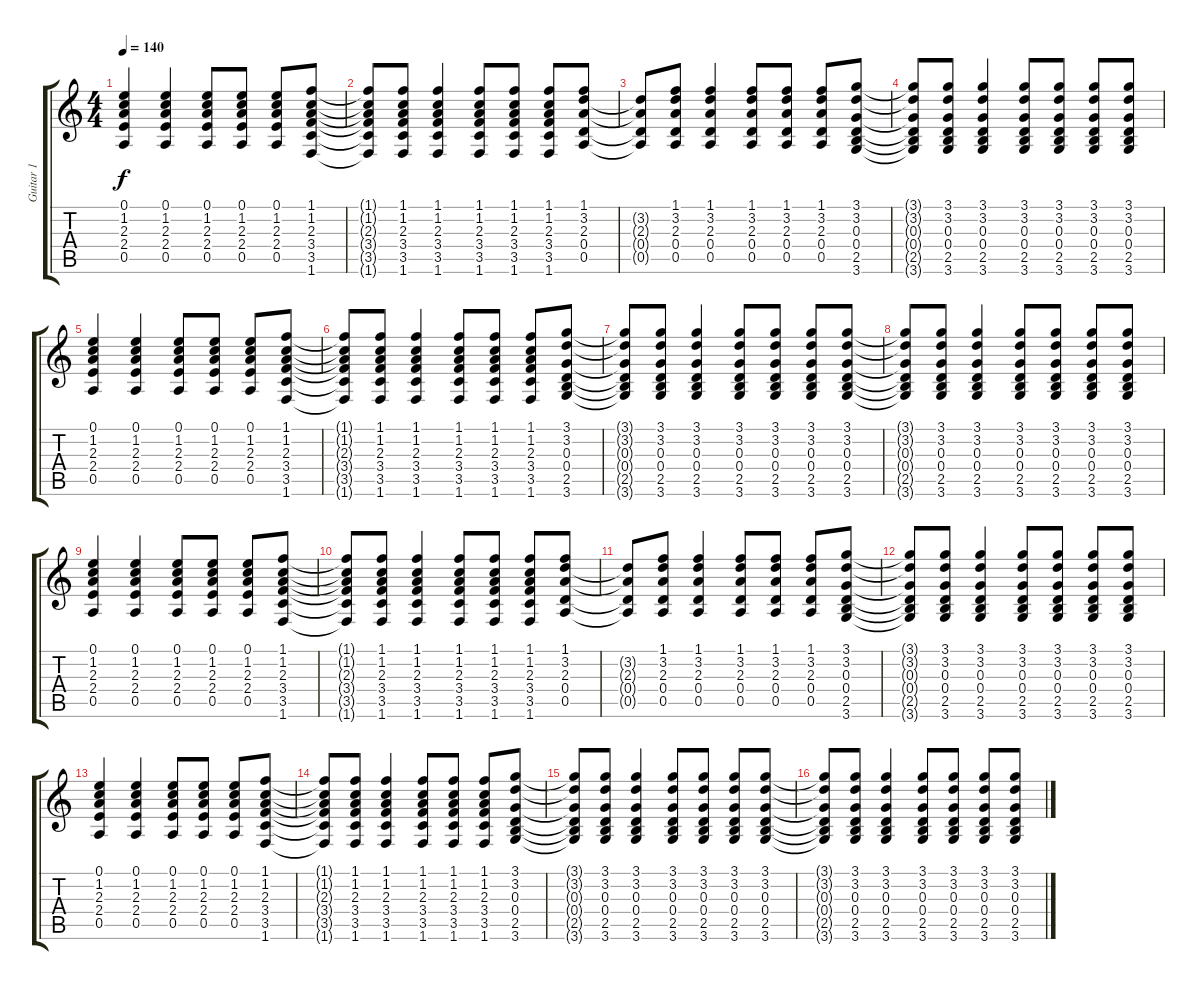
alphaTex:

\track ("Guitar 1" "Guitar 1") {instrument electricguitarjazz}
\staff {score tabs}
\tuning (E4 B3 G3 D3 A2 E2) {hide}
\ts (4 4)
\tempo 140
\clef g2
\ks c
(0.1 1.2 2.3 2.4 0.5).4{dy f} (0.1 1.2 2.3 2.4 0.5).4 (0.1 1.2 2.3 2.4 0.5).8 (0.1 1.2 2.3 2.4 0.5).8 (0.1 1.2 2.3 2.4 0.5).8 (1.1 1.2 2.3 3.4 3.5 1.6).8 |
(1.1{t} 1.2{t} 2.3{t} 3.4{t} 3.5{t} 1.6{t}).8 (1.1 1.2 2.3 3.4 3.5 1.6).8 (1.1 1.2 2.3 3.4 3.5 1.6).4 (1.1 1.2 2.3 3.4 3.5 1.6).8 (1.1 1.2 2.3 3.4 3.5 1.6).8 (1.1 1.2 2.3 3.4 3.5 1.6).8 (1.1 3.2 2.3 0.4 0.5).8 |
(3.2{t} 2.3{t} 0.4{t} 0.5{t}).8 (1.1 3.2 2.3 0.4 0.5).8 (1.1 3.2 2.3 0.4 0.5).4 (1.1 3.2 2.3 0.4 0.5).8 (1.1 3.2 2.3 0.4 0.5).8 (1.1 3.2 2.3 0.4 0.5).8 (3.1 3.2 0.3 0.4 2.5 3.6).8 |
(3.1{t} 3.2{t} 0.3{t} 0.4{t} 2.5{t} 3.6{t}).8 (3.1 3.2 0.3 0.4 2.5 3.6).8 (3.1 3.2 0.3 0.4 2.5 3.6).4 (3.1 3.2 0.3 0.4 2.5 3.6).8 (3.1 3.2 0.3 0.4 2.5 3.6).8 (3.1 3.2 0.3 0.4 2.5 3.6).8 (3.1 3.2 0.3 0.4 2.5 3.6).8 |
(0.1 1.2 2.3 2.4 0.5).4 (0.1 1.2 2.3 2.4 0.5).4 (0.1 1.2 2.3 2.4 0.5).8 (0.1 1.2 2.3 2.4 0.5).8 (0.1 1.2 2.3 2.4 0.5).8 (1.1 1.2 2.3 3.4 3.5 1.6).8 |
(1.1{t} 1.2{t} 2.3{t} 3.4{t} 3.5{t} 1.6{t}).8 (1.1 1.2 2.3 3.4 3.5 1.6).8 (1.1 1.2 2.3 3.4 3.5 1.6).4 (1.1 1.2 2.3 3.4 3.5 1.6).8 (1.1 1.2 2.3 3.4 3.5 1.6).8 (1.1 1.2 2.3 3.4 3.5 1.6).8 (3.1 3.2 0.3 0.4 2.5 3.6).8 |
(3.1{t} 3.2{t} 0.3{t} 0.4{t} 2.5{t} 3.6{t}).8 (3.1 3.2 0.3 0.4 2.5 3.6).8 (3.1 3.2 0.3 0.4 2.5 3.6).4 (3.1 3.2 0.3 0.4 2.5 3.6).8 (3.1 3.2 0.3 0.4 2.5 3.6).8 (3.1 3.2 0.3 0.4 2.5 3.6).8 (3.1 3.2 0.3 0.4 2.5 3.6).8 |
(3.1{t} 3.2{t} 0.3{t} 0.4{t} 2.5{t} 3.6{t}).8 (3.1 3.2 0.3 0.4 2.5 3.6).8 (3.1 3.2 0.3 0.4 2.5 3.6).4 (3.1 3.2 0.3 0.4 2.5 3.6).8 (3.1 3.2 0.3 0.4 2.5 3.6).8 (3.1 3.2 0.3 0.4 2.5 3.6).8 (3.1 3.2 0.3 0.4 2.5 3.6).8 |
(0.1 1.2 2.3 2.4 0.5).4 (0.1 1.2 2.3 2.4 0.5).4 (0.1 1.2 2.3 2.4 0.5).8 (0.1 1.2 2.3 2.4 0.5).8 (0.1 1.2 2.3 2.4 0.5).8 (1.1 1.2 2.3 3.4 3.5 1.6).8 |
(1.1{t} 1.2{t} 2.3{t} 3.4{t} 3.5{t} 1.6{t}).8 (1.1 1.2 2.3 3.4 3.5 1.6).8 (1.1 1.2 2.3 3.4 3.5 1.6).4 (1.1 1.2 2.3 3.4 3.5 1.6).8 (1.1 1.2 2.3 3.4 3.5 1.6).8 (1.1 1.2 2.3 3.4 3.5 1.6).8 (1.1 3.2 2.3 0.4 0.5).8 |
(3.2{t} 2.3{t} 0.4{t} 0.5{t}).8 (1.1 3.2 2.3 0.4 0.5).8 (1.1 3.2 2.3 0.4 0.5).4 (1.1 3.2 2.3 0.4 0.5).8 (1.1 3.2 2.3 0.4 0.5).8 (1.1 3.2 2.3 0.4 0.5).8 (3.1 3.2 0.3 0.4 2.5 3.6).8 |
(3.1{t} 3.2{t} 0.3{t} 0.4{t} 2.5{t} 3.6{t}).8 (3.1 3.2 0.3 0.4 2.5 3.6).8 (3.1 3.2 0.3 0.4 2.5 3.6).4 (3.1 3.2 0.3 0.4 2.5 3.6).8 (3.1 3.2 0.3 0.4 2.5 3.6).8 (3.1 3.2 0.3 0.4 2.5 3.6).8 (3.1 3.2 0.3 0.4 2.5 3.6).8 |
(0.1 1.2 2.3 2.4 0.5).4 (0.1 1.2 2.3 2.4 0.5).4 (0.1 1.2 2.3 2.4 0.5).8 (0.1 1.2 2.3 2.4 0.5).8 (0.1 1.2 2.3 2.4 0.5).8 (1.1 1.2 2.3 3.4 3.5 1.6).8 |
(1.1{t} 1.2{t} 2.3{t} 3.4{t} 3.5{t} 1.6{t}).8 (1.1 1.2 2.3 3.4 3.5 1.6).8 (1.1 1.2 2.3 3.4 3.5 1.6).4 (1.1 1.2 2.3 3.4 3.5 1.6).8 (1.1 1.2 2.3 3.4 3.5 1.6).8 (1.1 1.2 2.3 3.4 3.5 1.6).8 (3.1 3.2 0.3 0.4 2.5 3.6).8 |
(3.1{t} 3.2{t} 0.3{t} 0.4{t} 2.5{t} 3.6{t}).8 (3.1 3.2 0.3 0.4 2.5 3.6).8 (3.1 3.2 0.3 0.4 2.5 3.6).4 (3.1 3.2 0.3 0.4 2.5 3.6).8 (3.1 3.2 0.3 0.4 2.5 3.6).8 (3.1 3.2 0.3 0.4 2.5 3.6).8 (3.1 3.2 0.3 0.4 2.5 3.6).8 |
(3.1{t} 3.2{t} 0.3{t} 0.4{t} 2.5{t} 3.6{t}).8 (3.1 3.2 0.3 0.4 2.5 3.6).8 (3.1 3.2 0.3 0.4 2.5 3.6).4 (3.1 3.2 0.3 0.4 2.5 3.6).8 (3.1 3.2 0.3 0.4 2.5 3.6).8 (3.1 3.2 0.3 0.4 2.5 3.6).8 (3.1 3.2 0.3 0.4 2.5 3.6).8
